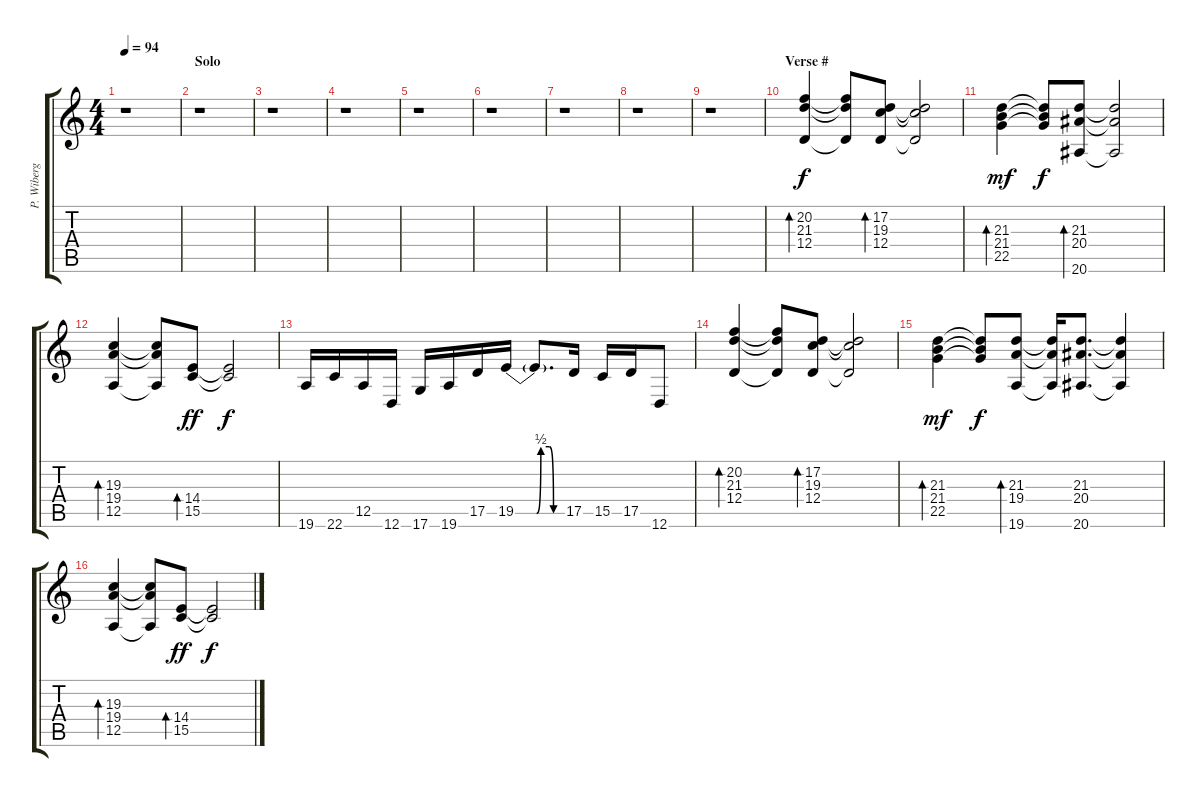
\track ("P. Wiberg (Keyboards I)" "P. Wiberg ") {instrument synthstrings1}
\staff {score tabs}
\tuning (E4 A3 F3 D3 A2 D2) {hide}
\ts (4 4)
\tempo 94
\clef g2
\ks c
r.1{dy f} |
\section ("" "Solo")
r.1 |
r.1 |
r.1 |
r.1 |
r.1 |
r.1 |
r.1 |
r.1 |
\section ("" "Verse #")
(20.2 21.3 12.4).4{bd 30} (20.2{t} 21.3{t} 12.4{t}).8 (17.2 19.3 12.4).8{bd 30} (17.2{t} 19.3{t} 12.4{t}).2 |
(21.3 21.4 22.5).4{bd 30 dy mf} (21.3{t} 21.4{t} 22.5{t}).8{dy f} (21.3 20.4 20.6).8{bd 30} (21.3{t} 20.4{t} 20.6{t}).2 |
(19.3 19.4 12.5).4{bd 30} (19.3{t} 19.4{t} 12.5{t}).8 (14.4 15.5).8{bd 30 dy ff} (14.4{t} 15.5{t}).2{dy f} |
19.6.16 22.6.16 12.5.16 12.6.16 17.6.16 19.6.16 17.5.16 19.5{be (custom 0 0 25 0 30 2 40 2 45 0 60 0)}.16 19.5{t}.8{d} 17.5.16 15.5.16 17.5.16 12.6.8 |
(20.2 21.3 12.4).4{bd 30} (20.2{t} 21.3{t} 12.4{t}).8 (17.2 19.3 12.4).8{bd 30} (17.2{t} 19.3{t} 12.4{t}).2 |
(21.3 21.4 22.5).4{bd 30 dy mf} (21.3{t} 21.4{t} 22.5{t}).8{dy f} (21.3 19.4 19.6).8{bd 30} (21.3{t} 19.4{t} 19.6{t}).16 (21.3 20.4 20.6).8{d} (21.3{t} 20.4{t} 20.6{t}).4 |
(19.3 19.4 12.5).4{bd 30} (19.3{t} 19.4{t} 12.5{t}).8 (14.4 15.5).8{bd 30 dy ff} (14.4{t} 15.5{t}).2{dy f}
